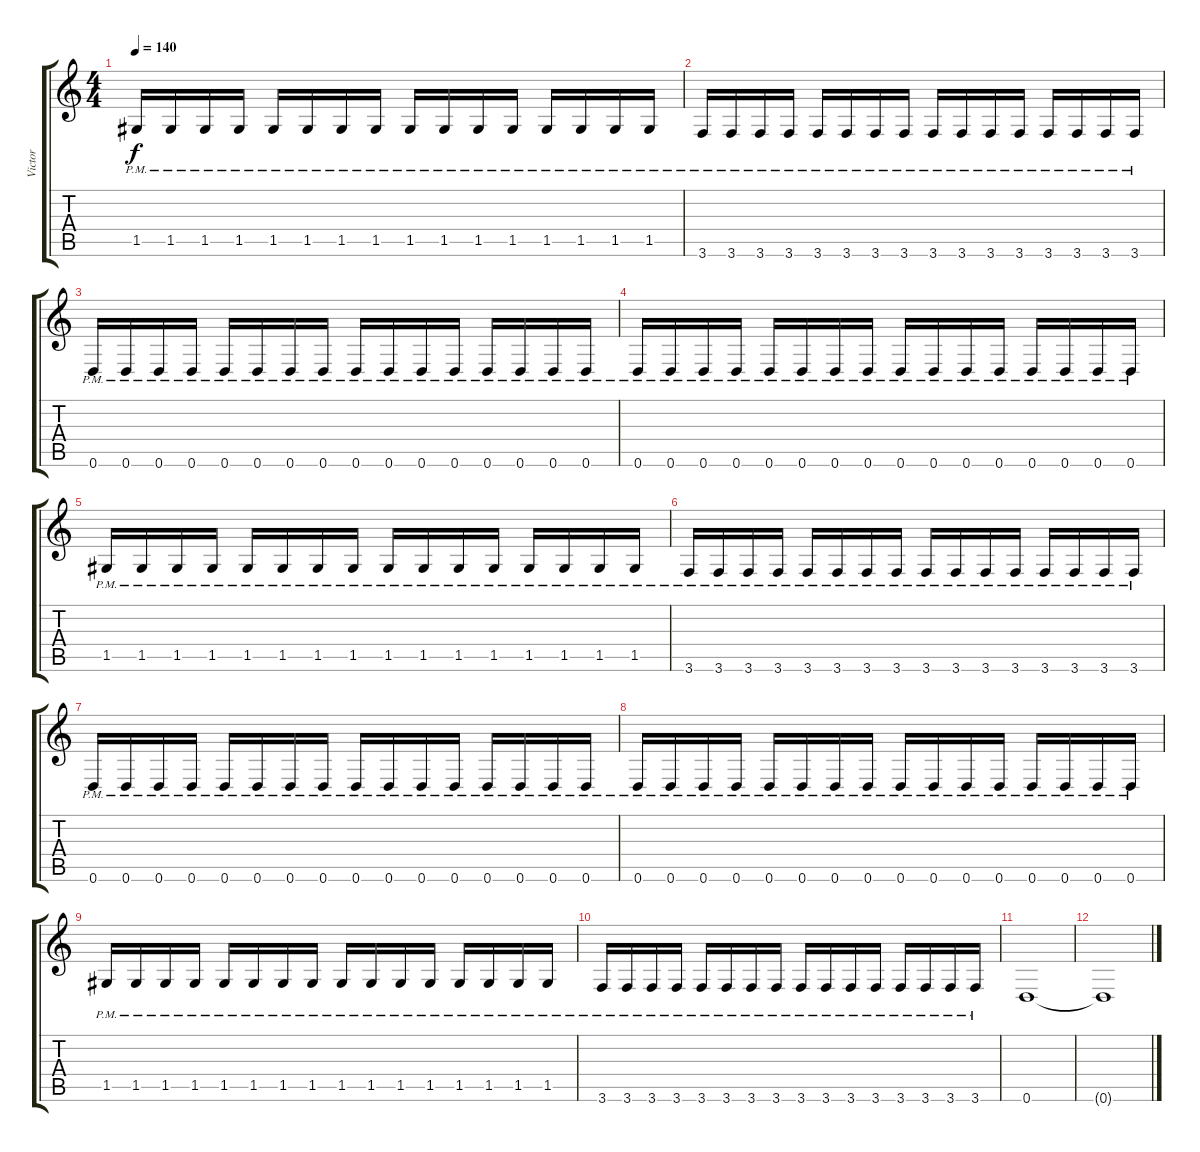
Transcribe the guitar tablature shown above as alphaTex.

\track ("Victor" "Victor") {instrument distortionguitar}
\staff {score tabs}
\tuning (D4 A3 F3 C3 G2 D2) {hide}
\ts (4 4)
\tempo 140
\clef g2
\ks c
1.5{pm}.16{dy f} 1.5{pm}.16 1.5{pm}.16 1.5{pm}.16 1.5{pm}.16 1.5{pm}.16 1.5{pm}.16 1.5{pm}.16 1.5{pm}.16 1.5{pm}.16 1.5{pm}.16 1.5{pm}.16 1.5{pm}.16 1.5{pm}.16 1.5{pm}.16 1.5{pm}.16 |
3.6{pm}.16 3.6{pm}.16 3.6{pm}.16 3.6{pm}.16 3.6{pm}.16 3.6{pm}.16 3.6{pm}.16 3.6{pm}.16 3.6{pm}.16 3.6{pm}.16 3.6{pm}.16 3.6{pm}.16 3.6{pm}.16 3.6{pm}.16 3.6{pm}.16 3.6{pm}.16 |
0.6{pm}.16 0.6{pm}.16 0.6{pm}.16 0.6{pm}.16 0.6{pm}.16 0.6{pm}.16 0.6{pm}.16 0.6{pm}.16 0.6{pm}.16 0.6{pm}.16 0.6{pm}.16 0.6{pm}.16 0.6{pm}.16 0.6{pm}.16 0.6{pm}.16 0.6{pm}.16 |
0.6{pm}.16 0.6{pm}.16 0.6{pm}.16 0.6{pm}.16 0.6{pm}.16 0.6{pm}.16 0.6{pm}.16 0.6{pm}.16 0.6{pm}.16 0.6{pm}.16 0.6{pm}.16 0.6{pm}.16 0.6{pm}.16 0.6{pm}.16 0.6{pm}.16 0.6{pm}.16 |
1.5{pm}.16 1.5{pm}.16 1.5{pm}.16 1.5{pm}.16 1.5{pm}.16 1.5{pm}.16 1.5{pm}.16 1.5{pm}.16 1.5{pm}.16 1.5{pm}.16 1.5{pm}.16 1.5{pm}.16 1.5{pm}.16 1.5{pm}.16 1.5{pm}.16 1.5{pm}.16 |
3.6{pm}.16 3.6{pm}.16 3.6{pm}.16 3.6{pm}.16 3.6{pm}.16 3.6{pm}.16 3.6{pm}.16 3.6{pm}.16 3.6{pm}.16 3.6{pm}.16 3.6{pm}.16 3.6{pm}.16 3.6{pm}.16 3.6{pm}.16 3.6{pm}.16 3.6{pm}.16 |
0.6{pm}.16 0.6{pm}.16 0.6{pm}.16 0.6{pm}.16 0.6{pm}.16 0.6{pm}.16 0.6{pm}.16 0.6{pm}.16 0.6{pm}.16 0.6{pm}.16 0.6{pm}.16 0.6{pm}.16 0.6{pm}.16 0.6{pm}.16 0.6{pm}.16 0.6{pm}.16 |
0.6{pm}.16 0.6{pm}.16 0.6{pm}.16 0.6{pm}.16 0.6{pm}.16 0.6{pm}.16 0.6{pm}.16 0.6{pm}.16 0.6{pm}.16 0.6{pm}.16 0.6{pm}.16 0.6{pm}.16 0.6{pm}.16 0.6{pm}.16 0.6{pm}.16 0.6{pm}.16 |
1.5{pm}.16 1.5{pm}.16 1.5{pm}.16 1.5{pm}.16 1.5{pm}.16 1.5{pm}.16 1.5{pm}.16 1.5{pm}.16 1.5{pm}.16 1.5{pm}.16 1.5{pm}.16 1.5{pm}.16 1.5{pm}.16 1.5{pm}.16 1.5{pm}.16 1.5{pm}.16 |
3.6{pm}.16 3.6{pm}.16 3.6{pm}.16 3.6{pm}.16 3.6{pm}.16 3.6{pm}.16 3.6{pm}.16 3.6{pm}.16 3.6{pm}.16 3.6{pm}.16 3.6{pm}.16 3.6{pm}.16 3.6{pm}.16 3.6{pm}.16 3.6{pm}.16 3.6{pm}.16 |
0.6.1 |
0.6{t}.1
